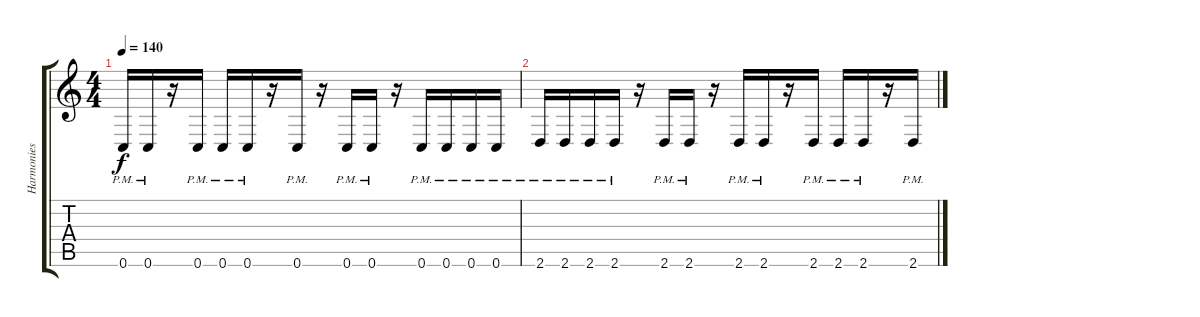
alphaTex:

\track ("Harmonies" "Harmonies") {instrument distortionguitar}
\staff {score tabs}
\tuning (D4 A3 F3 C3 G2 C2) {hide}
\ts (4 4)
\tempo 140
\clef g2
\ks c
0.6{pm}.16{dy f balance 8 instrument overdrivenguitar} 0.6{pm}.16 r.16 0.6{pm}.16 0.6{pm}.16 0.6{pm}.16 r.16 0.6{pm}.16 r.16 0.6{pm}.16 0.6{pm}.16 r.16 0.6{pm}.16 0.6{pm}.16 0.6{pm}.16 0.6{pm}.16 |
2.6{pm}.16 2.6{pm}.16 2.6{pm}.16 2.6{pm}.16 r.16 2.6{pm}.16 2.6{pm}.16 r.16 2.6{pm}.16 2.6{pm}.16 r.16 2.6{pm}.16 2.6{pm}.16 2.6{pm}.16 r.16 2.6{pm}.16
